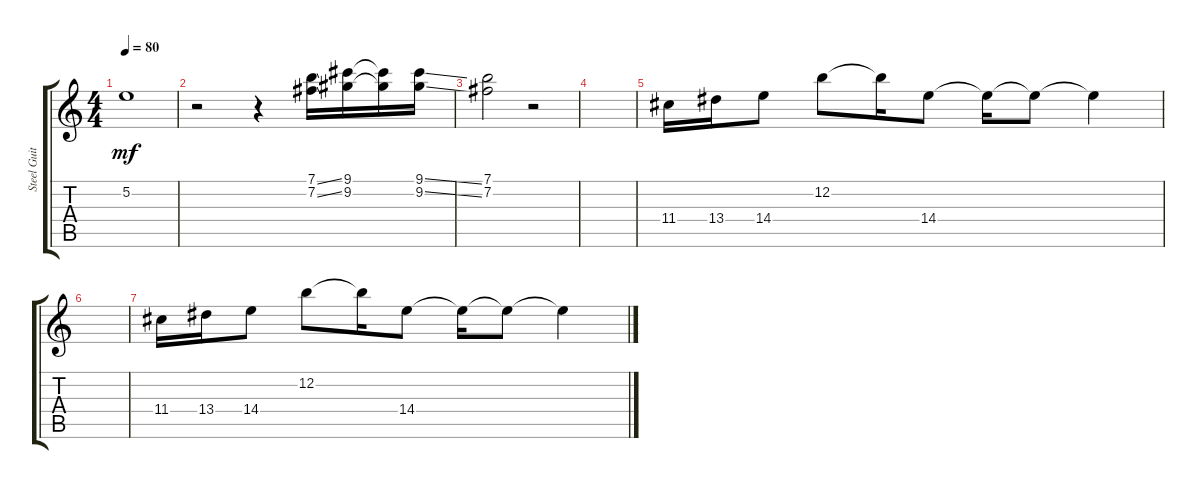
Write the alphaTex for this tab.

\track ("Steel Guitar" "Steel Guit") {instrument acousticguitarsteel}
\staff {score tabs}
\tuning (E4 B3 G3 D3 A2 E2) {hide}
\ts (4 4)
\tempo 80
\clef g2
\ks c
5.2.1{dy mf} |
r.2 r.4 (7.1{ss} 7.2{ss}).16 (9.1 9.2).16 (9.1{t} 9.2{t}).16 (9.1{ss} 9.2{ss}).16 |
(7.1 7.2).2 r.2 |
|
11.4.16 13.4.16 14.4.8 12.2.8 12.2{t}.16 14.4.8 14.4{t}.16 14.4{t}.8 14.4{t}.4 |
|
11.4.16 13.4.16 14.4.8 12.2.8 12.2{t}.16 14.4.8 14.4{t}.16 14.4{t}.8 14.4{t}.4
